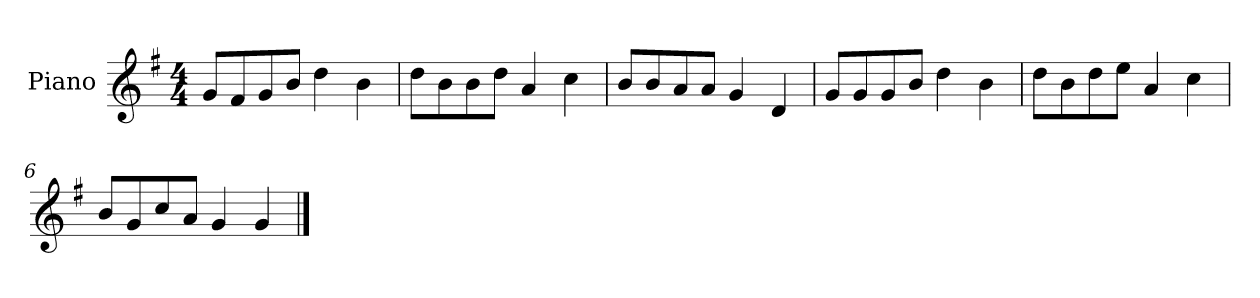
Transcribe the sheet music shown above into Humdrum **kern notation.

**kern
*part1
*staff1
*I"Piano
*I'P-no
*clefG2
*k[f#]
*M4/4
*MM90
=1
8g/L
8f#/
8g/
8b/J
4dd\
4b\
=2
8dd\L
8b\
8b\
8dd\J
4a/
4cc\
=3
8b/L
8b/
8a/
8a/J
4g/
4d/
=4
8g/L
8g/
8g/
8b/J
4dd\
4b\
=5
8dd\L
8b\
8dd\
8ee\J
4a/
4cc\
=6
8b/L
8g/
8cc/
8a/J
4g/
4g/
==
*-
